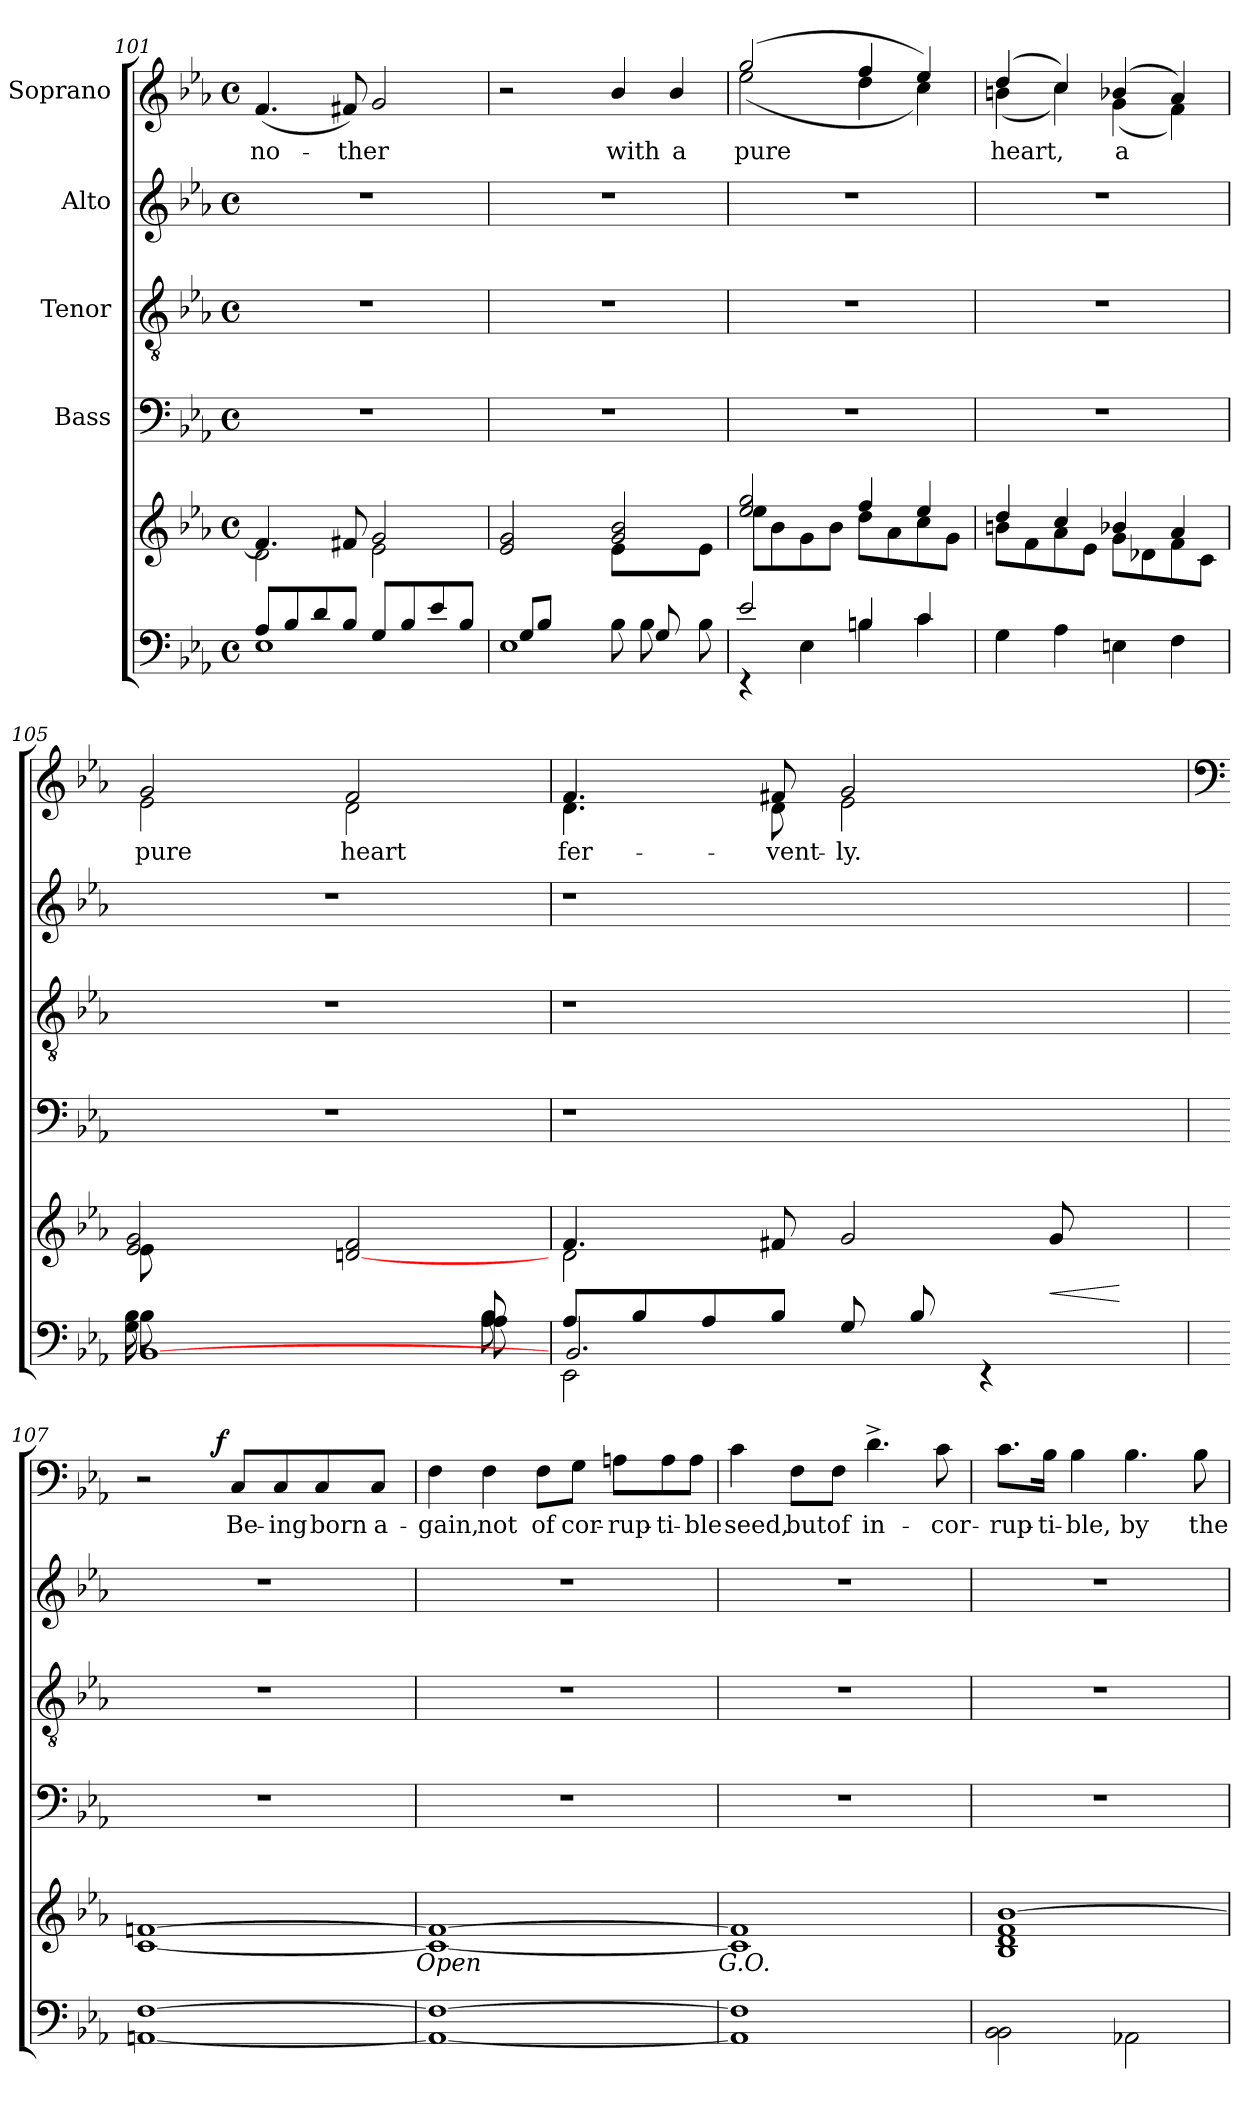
**kern	**kern	**dynam	**kern	**kern	**kern	**kern	**text	**dynam
*part5	*part5	*part5	*part4	*part3	*part2	*part1	*part1	*part1
*staff6	*staff5	*staff5/6	*staff4	*staff3	*staff2	*staff1	*staff1	*staff1
*	*	*	*I"Bass	*I"Tenor	*I"Alto	*I"Soprano	*	*
*clefF4	*clefG2	*	*clefF4	*clefGv2	*clefG2	*clefG2	*	*
*k[b-e-a-]	*k[b-e-a-]	*	*k[b-e-a-]	*k[b-e-a-]	*k[b-e-a-]	*k[b-e-a-]	*	*
*E-:	*E-:	*	*E-:	*E-:	*E-:	*E-:	*	*
*M4/4	*M4/4	*	*M4/4	*M4/4	*M4/4	*M4/4	*	*
*met(c)	*met(c)	*	*met(c)	*met(c)	*met(c)	*met(c)	*	*
=101	=101	=101	=101	=101	=101	=101	=101	=101
*^	*^	*	*	*	*	*	*	*
!	!	!	!	!	!	!	!	!	!LO:LY:b	!
1E-	8A-/L	2d\	4.f/]	.	1r	1r	1r	(<4.f/	-no-	.
.	8B-/	.	.	.	.	.	.	.	.	.
.	8d/	.	.	.	.	.	.	.	.	.
!	!	!	!	!	!	!	!	!	!LO:LY:b	!
.	8B-/J	.	8f#X/	.	.	.	.	8f#X/)	-ther	.
.	8G/L	(<2e-\	(2g/	.	.	.	.	2g/	.	.
.	8B-/	.	.	.	.	.	.	.	.	.
.	8e-/	.	.	.	.	.	.	.	.	.
.	8B-/J))	.	.	.	.	.	.	.	.	.
!!LO:LB:g=z
=102	=102	=102	=102	=102	=102	=102	=102	=102	=102	=102
*^	*^	*	*	*	*	*	*	*	*	*
1E-	8G/L	2ryy	2..ryy	2e-/ 2g/	2ryy	.	1r	1r	1r	2r	.	.
.	8B-/J	.	.	.	.	.	.	.	.	.	.	.
.	4ryy	.	.	.	.	.	.	.	.	.	.	.
!	!	!	!	!	!	!	!	!	!	!	!LO:LY:b	!
.	8ryy	8B-\	.	2g/ 2b-/	8e-\L	.	.	.	.	4b-/	with	.
.	8B-\	8G/	.	.	4ryy	.	.	.	.	.	.	.
!	!	!	!	!	!	!	!	!	!	!	!LO:LY:b	!
.	8ryy	4ryy	.	.	.	.	.	.	.	4b-/	a	.
.	8ryy	.	8B-\	.	8e-\J	.	.	.	.	.	.	.
=103	=103	=103	=103	=103	=103	=103	=103	=103	=103	=103	=103	=103
!	!	!	!	!	!	!	!	!	!	!	!LO:LY:b	!
*	*v	*v	*v	*	*	*	*	*	*	*^	*	*
2e-/	4rEE	2ee-/ 2gg/	8ee-\L	.	1r	1r	1r	(2gg/	(<2ee-\	pure	.
.	.	.	8b-\	.	.	.	.	.	.	.	.
.	4E-\	.	8g\	.	.	.	.	.	.	.	.
.	.	.	8b-\J	.	.	.	.	.	.	.	.
4Bn/	4B\	4ff/	8dd\L	.	.	.	.	4ff/	4dd\	.	.
.	.	.	8a-\	.	.	.	.	.	.	.	.
4c/	4c\	4ee-/	8cc\	.	.	.	.	4ee-/)	4cc\)	.	.
.	.	.	8g\J	.	.	.	.	.	.	.	.
*v	*v	*	*	*	*	*	*	*	*	*	*
=104	=104	=104	=104	=104	=104	=104	=104	=104	=104	=104
!	!	!	!	!	!	!	!	!	!LO:LY:b	!
4G\	4dd/	8bn\L	.	1r	1r	1r	(4dd/	(<4bn\	heart,	.
.	.	8f\	.	.	.	.	.	.	.	.
4A-\	4cc/	8a-\	.	.	.	.	4cc/)	4cc\)	.	.
.	.	8e-\J	.	.	.	.	.	.	.	.
!	!	!	!	!	!	!	!	!	!LO:LY:b	!
4En\	4b-X/	8g\L	.	.	.	.	(4b-X/	(<4g\	a	.
.	.	8d-X\	.	.	.	.	.	.	.	.
4F\	4a-/	8f\	.	.	.	.	4a-/)	4f\)	.	.
.	.	8c\J	.	.	.	.	.	.	.	.
=105	=105	=105	=105	=105	=105	=105	=105	=105	=105	=105
*^	*	*	*	*	*	*	*	*	*	*
*	*^	*	*	*	*	*	*	*	*	*	*
*	*	*^	*	*	*	*	*	*	*	*	*	*
!	!	!	!	!	!	!	!	!	!	!	!	!LO:LY:b	!
[>1BB-	8B-\	8G\	8B-\	8e-\	2e-/ 2g/	.	1r	1r	1r	2g/	2e-\	pure	.
.	2.ryy	2.ryy	2.ryy	2..ryy	.	.	.	.	.	.	.	.	.
!	!	!	!	!	!	!	!	!	!	!	!	!LO:LY:b	!
.	.	.	.	.	[<2dn/ 2f/	.	.	.	.	2f/	2d\	heart	.
.	8B-\	8A-\	8A-/	.	.	.	.	.	.	.	.	.	.
=106	=106	=106	=106	=106	=106	=106	=106	=106	=106	=106	=106	=106	=106
*	*	*	*	*^	*^	*	*	*	*	*	*	*	*
!	!	!	!	!	!	!	!	!	!	!	!	!	!	!LO:LY:b	!
2ryy	2EE-\	8A-/L	2.BB-/	2d\	4.f/	2..ryy	2..ryy	.	1r	1r	1r	4.f/	4.d\	fer-	.
.	.	8B-/	.	.	.	.	.	.	.	.	.	.	.	.	.
.	.	8A-/	.	.	.	.	.	.	.	.	.	.	.	.	.
!	!	!	!	!	!	!	!	!	!	!	!	!	!	!LO:LY:b	!
.	.	8B-/J	.	.	8f#X/	.	.	.	.	.	.	8f#X/	8d\	-vent-	.
!	!	!	!	!	!	!	!	!	!	!	!	!	!	!LO:LY:b:rj	!
8G/L	4ryy	2ryy	.	2g/	4.ryy	.	.	.	.	.	.	2g/	2e-\	-ly.	.
8B-/	.	.	.	.	.	.	.	.	.	.	.	.	.	.	.
8ryy	4rEE	.	8ryy	.	.	.	.	.	.	.	.	.	.	.	.
!	!	!	!	!	!	!	!	!LO:HP:b	!	!	!	!	!	!	!
4ryy	.	.	4ryy	.	4ryy	8g/	8e-\J	<	.	.	.	.	.	.	.
.	8ryy	8ryy	.	8ryy	.	8ryy	8ryy	[	8ryy	8ryy	8ryy	8ryy	8ryy	.	.
*v	*v	*v	*v	*	*	*	*	*	*	*	*	*	*	*	*
*	*v	*v	*v	*v	*	*	*	*	*	*	*	*
!!LO:PB:g=z	!!
=107	=107	=107	=107	=107	=107	=107	=107	=107	=107
*	*	*	*	*	*	*clefF4	*	*	*
[<1AAn [>1F	[<1c [>1fni	.	1r	1r	1r	2r	4...ryy	.	.
!	!	!	!	!	!	!	!	!	!LO:DY:a
.	.	.	.	.	.	.	2ryy	.	f
!	!	!	!	!	!	!	!	!LO:LY:b	!
.	.	.	.	.	.	8C/L	.	Be-	.
!	!	!	!	!	!	!	!	!LO:LY:b:rj	!
.	.	.	.	.	.	8C/	.	-ing	.
!	!	!	!	!	!	!	!	!LO:LY:b	!
.	.	.	.	.	.	8C/	.	born	.
!	!	!	!	!	!	!	!	!LO:LY:b	!
.	.	.	.	.	.	8C/J	.	a-	.
.	.	.	.	.	.	.	32ryy	.	.
!	!LO:TX:b:i:t=Open	!	!	!	!	!	!	!	!
=108	=108	=108	=108	=108	=108	=108	=108	=108	=108
!	!	!	!	!	!	!	!	!LO:LY:b	!
*	*	*	*	*	*	*v	*v	*	*
1AA_ 1F_	1c_ 1f_	.	1r	1r	1r	4F\	-gain,	.
!	!	!	!	!	!	!	!LO:LY:b	!
.	.	.	.	.	.	4F\	not	.
!	!	!	!	!	!	!	!LO:LY:b	!
.	.	.	.	.	.	8F\L	of	.
!	!	!	!	!	!	!	!LO:LY:b	!
.	.	.	.	.	.	8G\J	cor-	.
*	*	*	*	*	*	*Xtuplet	*	*
!	!	!	!	!	!	!	!LO:LY:b	!
.	.	.	.	.	.	12An\L	-rup-	.
!	!	!	!	!	!	!	!LO:LY:b	!
.	.	.	.	.	.	12A\	-ti-	.
!	!	!	!	!	!	!	!LO:LY:b:rj	!
.	.	.	.	.	.	12A\J	-ble	.
!	!LO:TX:b:i:t=G.O.	!	!	!	!	!	!	!
=109	=109	=109	=109	=109	=109	=109	=109	=109
!	!	!	!	!	!	!	!LO:LY:b	!
1AA] 1F]	1c] 1f]	.	1r	1r	1r	4c\	seed,	.
!	!	!	!	!	!	!	!LO:LY:b	!
.	.	.	.	.	.	8F\L	but	.
!	!	!	!	!	!	!	!LO:LY:b	!
.	.	.	.	.	.	8F\J	of	.
!	!	!	!	!	!	!	!LO:LY:b	!
.	.	.	.	.	.	4.d^>\	in-	.
!	!	!	!	!	!	!	!LO:LY:b	!
.	.	.	.	.	.	8c\	-cor-	.
=110	=110	=110	=110	=110	=110	=110	=110	=110
!	!	!	!	!	!	!	!LO:LY:b	!
2BB-\ 2BB-\	1B- 1d 1f [>1b-	.	1r	1r	1r	8.c\L	-rup-	.
!	!	!	!	!	!	!	!LO:LY:b	!
.	.	.	.	.	.	16B-\Jk	-ti-	.
!	!	!	!	!	!	!	!LO:LY:b	!
.	.	.	.	.	.	4B-\	-ble,	.
!	!	!	!	!	!	!	!LO:LY:b	!
2AA-X\	.	.	.	.	.	4.B-\	by	.
!	!	!	!	!	!	!	!LO:LY:b	!
.	.	.	.	.	.	8B-\	the	.
=	=	=	=	=	=	=	=	=
*-	*-	*-	*-	*-	*-	*-	*-	*-
